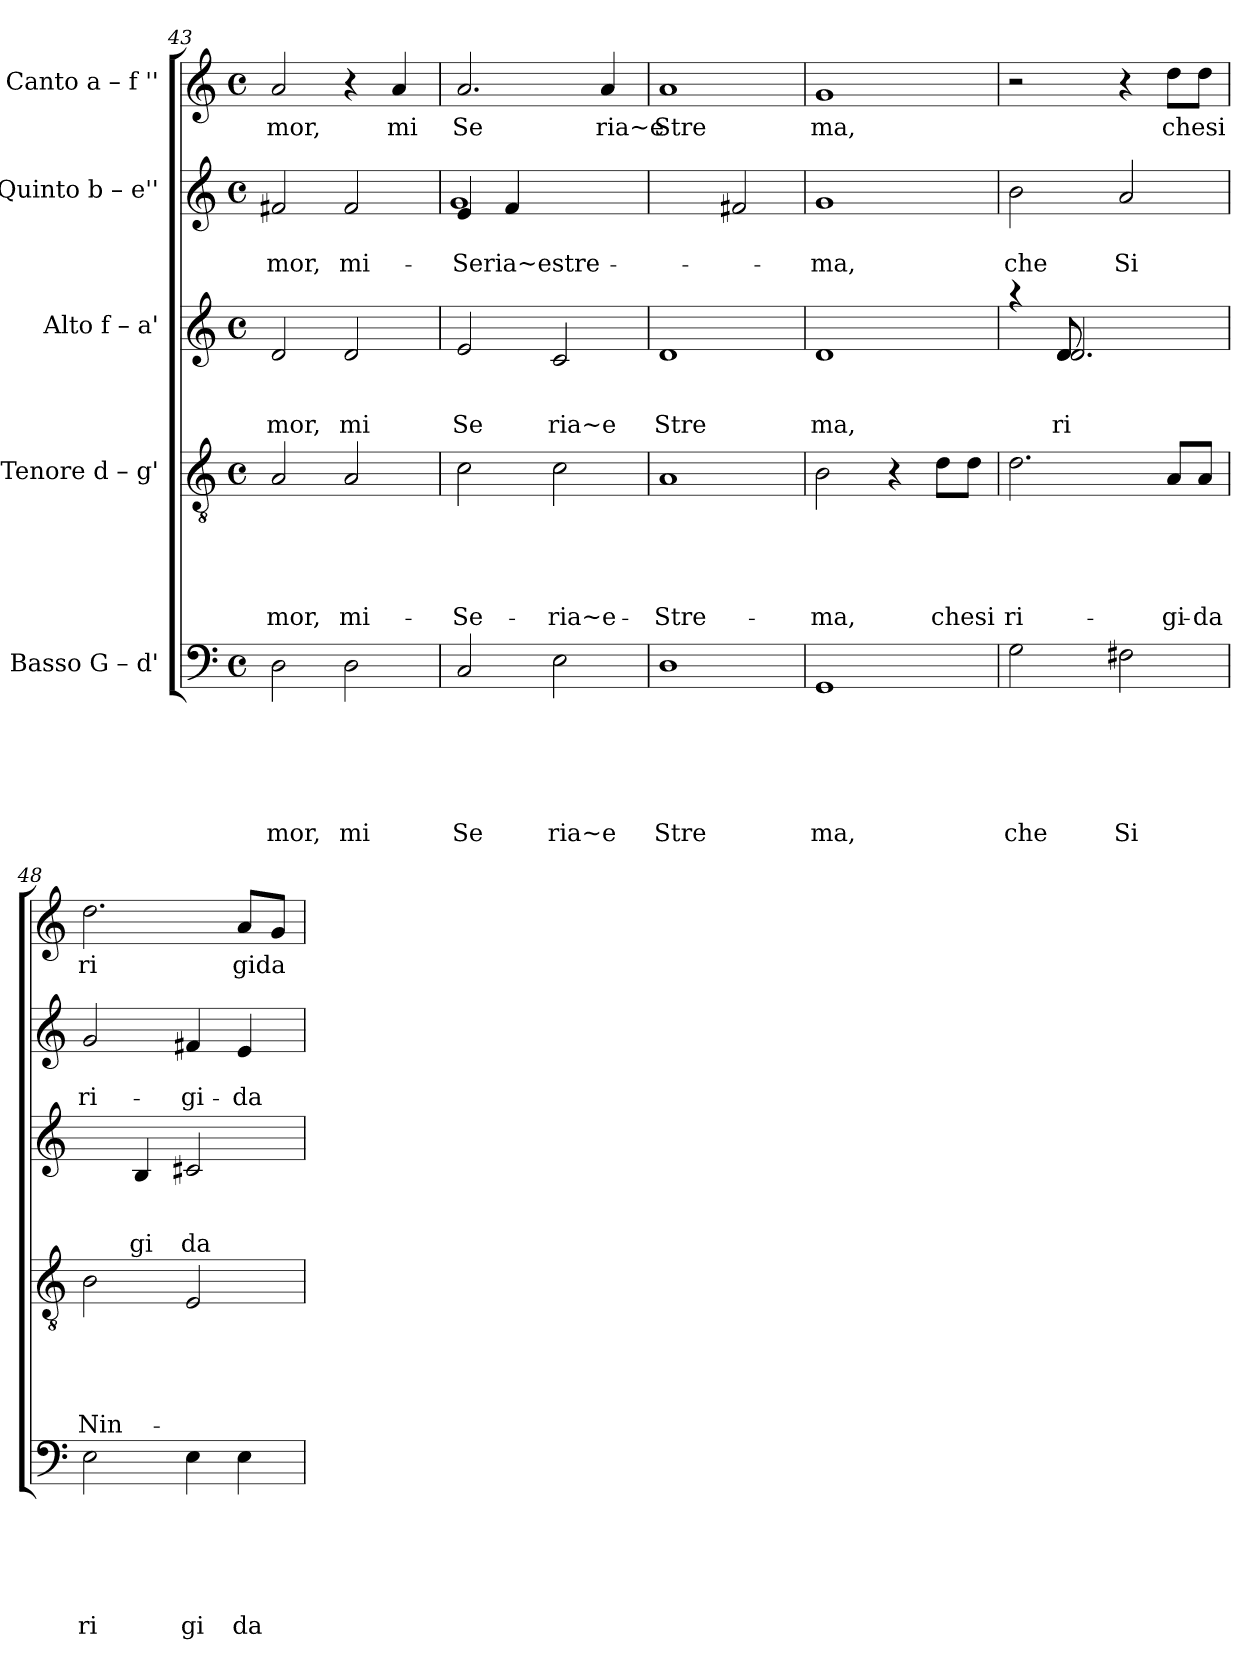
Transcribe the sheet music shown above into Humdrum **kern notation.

**kern	**text	**text	**text	**text	**text	**text	**kern	**text	**text	**text	**text	**text	**kern	**text	**text	**text	**kern	**text	**text	**kern	**text
*part5	*part5	*part5	*part5	*part5	*part5	*part5	*part4	*part4	*part4	*part4	*part4	*part4	*part3	*part3	*part3	*part3	*part2	*part2	*part2	*part1	*part1
*staff5	*staff5	*staff5	*staff5	*staff5	*staff5	*staff5	*staff4	*staff4	*staff4	*staff4	*staff4	*staff4	*staff3	*staff3	*staff3	*staff3	*staff2	*staff2	*staff2	*staff1	*staff1
*I"Basso G – d'	*	*	*	*	*	*	*I"Tenore d – g'	*	*	*	*	*	*I"Alto f – a'	*	*	*	*I"Quinto b – e''	*	*	*I"Canto a – f ''	*
*clefF4	*	*	*	*	*	*	*clefGv2	*	*	*	*	*	*clefG2	*	*	*	*clefG2	*	*	*clefG2	*
*k[]	*	*	*	*	*	*	*k[]	*	*	*	*	*	*k[]	*	*	*	*k[]	*	*	*k[]	*
*C:	*	*	*	*	*	*	*C:	*	*	*	*	*	*C:	*	*	*	*C:	*	*	*C:	*
*M4/4	*	*	*	*	*	*	*M4/4	*	*	*	*	*	*M4/4	*	*	*	*M4/4	*	*	*M4/4	*
*met(c)	*	*	*	*	*	*	*met(c)	*	*	*	*	*	*met(c)	*	*	*	*met(c)	*	*	*met(c)	*
=43	=43	=43	=43	=43	=43	=43	=43	=43	=43	=43	=43	=43	=43	=43	=43	=43	=43	=43	=43	=43	=43
!	!	!	!	!	!	!LO:LY:b	!	!	!	!	!	!LO:LY:b	!	!	!	!LO:LY:b	!	!	!LO:LY:b	!	!LO:LY:b
2D\	.	.	.	.	.	mor,	2A/	.	.	.	.	-mor,	2d/	.	.	mor,	2f#X/	.	-mor,	2a/	mor,
!	!	!	!	!	!	!LO:LY:b	!	!	!	!	!	!LO:LY:b	!	!	!	!LO:LY:b	!	!	!LO:LY:b	!	!
2D\	.	.	.	.	.	mi	2A/	.	.	.	.	mi-	2d/	.	.	mi	2f#/	.	mi-	4r	.
!	!	!	!	!	!	!	!	!	!	!	!	!	!	!	!	!	!	!	!	!	!LO:LY:b
.	.	.	.	.	.	.	.	.	.	.	.	.	.	.	.	.	.	.	.	4a/	mi
=44	=44	=44	=44	=44	=44	=44	=44	=44	=44	=44	=44	=44	=44	=44	=44	=44	=44	=44	=44	=44	=44
!	!	!	!	!	!	!LO:LY:b	!	!	!	!	!	!LO:LY:b	!	!	!	!LO:LY:b	!	!	!LO:LY:b	!	!LO:LY:b
*	*	*	*	*	*	*	*	*	*	*	*	*	*	*	*	*	*^	*	*	*	*
2C/	.	.	.	.	.	Se	2c\	.	.	.	.	-Se-	2e/	.	.	Se	4e/	1g	.	-Seria~estre-	2.a/	Se
.	.	.	.	.	.	.	.	.	.	.	.	.	.	.	.	.	4f/	.	.	.	.	.
!	!	!	!	!	!	!LO:LY:b	!	!	!	!	!	!LO:LY:b	!	!	!	!LO:LY:b	!	!	!	!	!	!
2E\	.	.	.	.	.	ria~e	2c\	.	.	.	.	-ria~e-	2c/	.	.	ria~e	2ryy	.	.	.	.	.
!	!	!	!	!	!	!	!	!	!	!	!	!	!	!	!	!	!	!	!	!	!	!LO:LY:b
.	.	.	.	.	.	.	.	.	.	.	.	.	.	.	.	.	.	.	.	.	4a/	ria~e
*	*	*	*	*	*	*	*	*	*	*	*	*	*	*	*	*	*v	*v	*	*	*	*
=45	=45	=45	=45	=45	=45	=45	=45	=45	=45	=45	=45	=45	=45	=45	=45	=45	=45	=45	=45	=45	=45
!	!	!	!	!	!	!LO:LY:b	!	!	!	!	!	!LO:LY:b	!	!	!	!LO:LY:b	!	!	!	!	!LO:LY:b
1D	.	.	.	.	.	Stre	1A	.	.	.	.	-Stre-	1d	.	.	Stre	2ryy	.	.	1a	Stre
.	.	.	.	.	.	.	.	.	.	.	.	.	.	.	.	.	2f#X/	.	.	.	.
=46	=46	=46	=46	=46	=46	=46	=46	=46	=46	=46	=46	=46	=46	=46	=46	=46	=46	=46	=46	=46	=46
!	!	!	!	!	!	!LO:LY:b	!	!	!	!	!	!LO:LY:b	!	!	!	!LO:LY:b	!	!	!LO:LY:b	!	!LO:LY:b
1GG	.	.	.	.	.	ma,	2B\	.	.	.	.	-ma,	1d	.	.	ma,	1g	.	-ma,	1g	ma,
.	.	.	.	.	.	.	4r	.	.	.	.	.	.	.	.	.	.	.	.	.	.
!	!	!	!	!	!	!	!	!	!	!	!	!LO:LY:b	!	!	!	!	!	!	!	!	!
.	.	.	.	.	.	.	8d\L	.	.	.	.	chesi	.	.	.	.	.	.	.	.	.
.	.	.	.	.	.	.	8d\J	.	.	.	.	.	.	.	.	.	.	.	.	.	.
=47	=47	=47	=47	=47	=47	=47	=47	=47	=47	=47	=47	=47	=47	=47	=47	=47	=47	=47	=47	=47	=47
!	!	!	!	!	!	!LO:LY:b	!	!	!	!	!	!LO:LY:b	!	!	!	!	!	!	!LO:LY:b	!	!
*	*	*	*	*	*	*	*	*	*	*	*	*	*^	*	*	*	*	*	*	*	*
*	*	*	*	*	*	*	*	*	*	*	*	*	*	*^	*	*	*	*	*	*	*	*
2G\	.	.	.	.	.	che	2.d\	.	.	.	.	ri-	4raa	4ryy	4ryy	.	.	.	2b\	.	che	2r	.
!	!	!	!	!	!	!	!	!	!	!	!	!	!	!	!	!	!	!LO:LY:b	!	!	!	!	!
!	!	!	!	!	!	!	!	!	!	!	!	!	!	!	!	!	!	!LO:LY:b	!	!	!	!	!
.	.	.	.	.	.	.	.	.	.	.	.	.	8d/	8d/	2.d/	.	.	ri	.	.	.	.	.
.	.	.	.	.	.	.	.	.	.	.	.	.	2ryy	2ryy	.	.	.	.	.	.	.	.	.
!	!	!	!	!	!	!LO:LY:b	!	!	!	!	!	!	!	!	!	!	!	!	!	!	!LO:LY:b	!	!
2F#X\	.	.	.	.	.	Si	.	.	.	.	.	.	.	.	.	.	.	.	2a/	.	Si	4r	.
!	!	!	!	!	!	!	!	!	!	!	!	!LO:LY:b	!	!	!	!	!	!	!	!	!	!	!LO:LY:b
.	.	.	.	.	.	.	8A/L	.	.	.	.	-gi-	.	.	.	.	.	.	.	.	.	8dd\L	chesi
!	!	!	!	!	!	!	!	!	!	!	!	!LO:LY:b	!	!	!	!	!	!	!	!	!	!	!
.	.	.	.	.	.	.	8A/J	.	.	.	.	-da	8ryy	8ryy	.	.	.	.	.	.	.	8dd\J	.
*	*	*	*	*	*	*	*	*	*	*	*	*	*	*v	*v	*	*	*	*	*	*	*	*
=48	=48	=48	=48	=48	=48	=48	=48	=48	=48	=48	=48	=48	=48	=48	=48	=48	=48	=48	=48	=48	=48	=48
!	!	!	!	!	!	!LO:LY:b	!	!	!	!	!	!LO:LY:b	!	!	!	!	!	!	!	!LO:LY:b	!	!LO:LY:b
*	*	*	*	*	*	*	*	*	*	*	*	*	*v	*v	*	*	*	*	*	*	*	*
2E\	.	.	.	.	.	ri	2B\	.	.	.	.	Nin-	4ryy	.	.	.	2g/	.	ri-	2.dd\	ri
!	!	!	!	!	!	!	!	!	!	!	!	!	!	!	!	!LO:LY:b	!	!	!	!	!
.	.	.	.	.	.	.	.	.	.	.	.	.	4B/	.	.	gi	.	.	.	.	.
!	!	!	!	!	!	!LO:LY:b	!	!	!	!	!	!	!	!	!	!LO:LY:b	!	!	!LO:LY:b	!	!
4E\	.	.	.	.	.	gi	2E/	.	.	.	.	.	2c#X/	.	.	da	4f#X/	.	-gi-	.	.
!	!	!	!	!	!	!LO:LY:b	!	!	!	!	!	!	!	!	!	!	!	!	!LO:LY:b	!	!LO:LY:b
4E\	.	.	.	.	.	da	.	.	.	.	.	.	.	.	.	.	4e/	.	-da	8a/L	gida
.	.	.	.	.	.	.	.	.	.	.	.	.	.	.	.	.	.	.	.	8g/J	.
=	=	=	=	=	=	=	=	=	=	=	=	=	=	=	=	=	=	=	=	=	=
*-	*-	*-	*-	*-	*-	*-	*-	*-	*-	*-	*-	*-	*-	*-	*-	*-	*-	*-	*-	*-	*-
